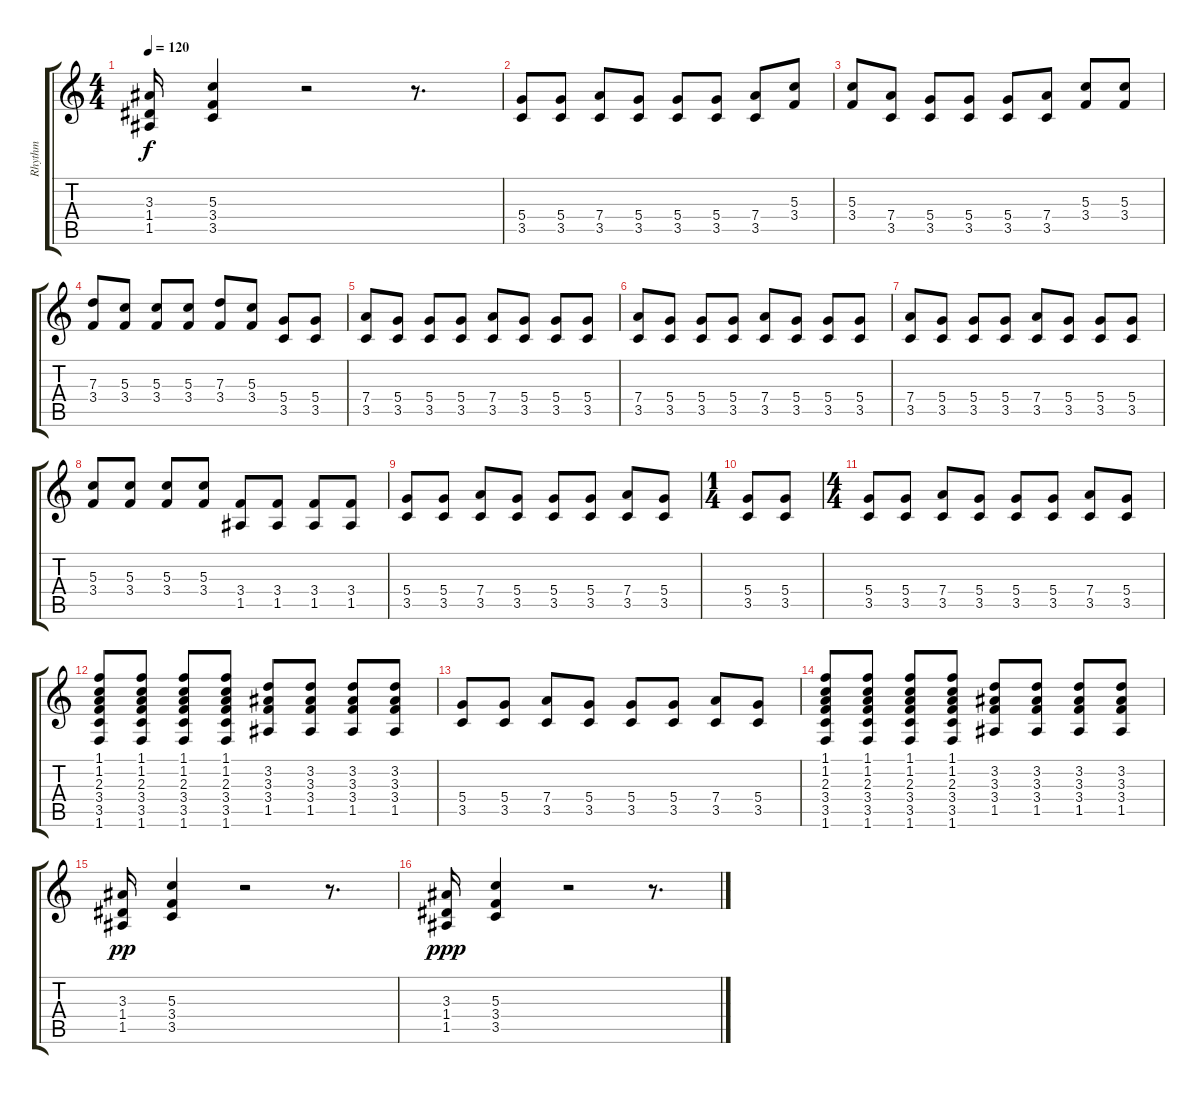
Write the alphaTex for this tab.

\track ("Rhythm" "Rhythm") {instrument acousticguitarsteel}
\staff {score tabs}
\tuning (E4 B3 G3 D3 A2 E2) {hide}
\ts (4 4)
\tempo 120
\clef g2
\ks c
(3.3 1.4 1.5).16{dy f} (5.3 3.4 3.5).4 r.2 r.8{d} |
(5.4 3.5).8 (5.4 3.5).8 (7.4 3.5).8 (5.4 3.5).8 (5.4 3.5).8 (5.4 3.5).8 (7.4 3.5).8 (5.3 3.4).8 |
(5.3 3.4).8 (7.4 3.5).8 (5.4 3.5).8 (5.4 3.5).8 (5.4 3.5).8 (7.4 3.5).8 (5.3 3.4).8 (5.3 3.4).8 |
(7.3 3.4).8 (5.3 3.4).8 (5.3 3.4).8 (5.3 3.4).8 (7.3 3.4).8 (5.3 3.4).8 (5.4 3.5).8 (5.4 3.5).8 |
(7.4 3.5).8 (5.4 3.5).8 (5.4 3.5).8 (5.4 3.5).8 (7.4 3.5).8 (5.4 3.5).8 (5.4 3.5).8 (5.4 3.5).8 |
(7.4 3.5).8 (5.4 3.5).8 (5.4 3.5).8 (5.4 3.5).8 (7.4 3.5).8 (5.4 3.5).8 (5.4 3.5).8 (5.4 3.5).8 |
(7.4 3.5).8 (5.4 3.5).8 (5.4 3.5).8 (5.4 3.5).8 (7.4 3.5).8 (5.4 3.5).8 (5.4 3.5).8 (5.4 3.5).8 |
(5.3 3.4).8 (5.3 3.4).8 (5.3 3.4).8 (5.3 3.4).8 (3.4 1.5).8 (3.4 1.5).8 (3.4 1.5).8 (3.4 1.5).8 |
(5.4 3.5).8 (5.4 3.5).8 (7.4 3.5).8 (5.4 3.5).8 (5.4 3.5).8 (5.4 3.5).8 (7.4 3.5).8 (5.4 3.5).8 |
\ts (1 4)
(5.4 3.5).8 (5.4 3.5).8 |
\ts (4 4)
(5.4 3.5).8 (5.4 3.5).8 (7.4 3.5).8 (5.4 3.5).8 (5.4 3.5).8 (5.4 3.5).8 (7.4 3.5).8 (5.4 3.5).8 |
(1.1 1.2 2.3 3.4 3.5 1.6).8 (1.1 1.2 2.3 3.4 3.5 1.6).8 (1.1 1.2 2.3 3.4 3.5 1.6).8 (1.1 1.2 2.3 3.4 3.5 1.6).8 (3.2 3.3 3.4 1.5).8 (3.2 3.3 3.4 1.5).8 (3.2 3.3 3.4 1.5).8 (3.2 3.3 3.4 1.5).8 |
(5.4 3.5).8 (5.4 3.5).8 (7.4 3.5).8 (5.4 3.5).8 (5.4 3.5).8 (5.4 3.5).8 (7.4 3.5).8 (5.4 3.5).8 |
(1.1 1.2 2.3 3.4 3.5 1.6).8 (1.1 1.2 2.3 3.4 3.5 1.6).8 (1.1 1.2 2.3 3.4 3.5 1.6).8 (1.1 1.2 2.3 3.4 3.5 1.6).8 (3.2 3.3 3.4 1.5).8 (3.2 3.3 3.4 1.5).8 (3.2 3.3 3.4 1.5).8 (3.2 3.3 3.4 1.5).8 |
(3.3 1.4 1.5).16{dy pp} (5.3 3.4 3.5).4 r.2 r.8{d} |
(3.3 1.4 1.5).16{dy ppp} (5.3 3.4 3.5).4 r.2 r.8{d}
